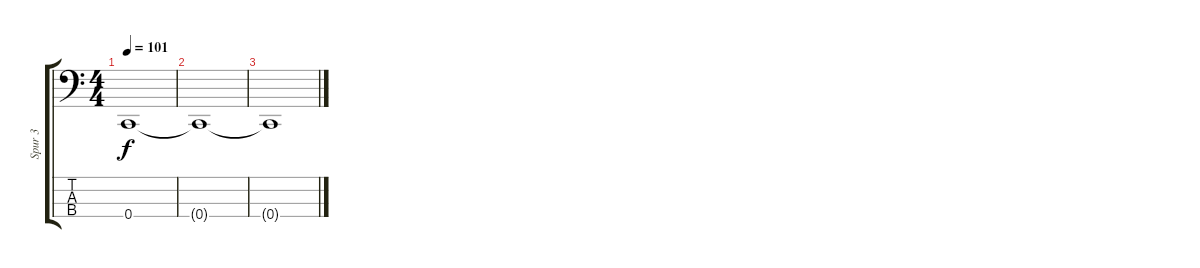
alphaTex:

\track ("Spur 3" "Spur 3") {instrument electricbassfinger}
\staff {score tabs}
\tuning (F2 C2 G1 C1) {hide}
\ts (4 4)
\tempo 101
\clef f4
\ks c
0.4{t}.1{dy f} |
0.4{t}.1 |
0.4{t}.1
